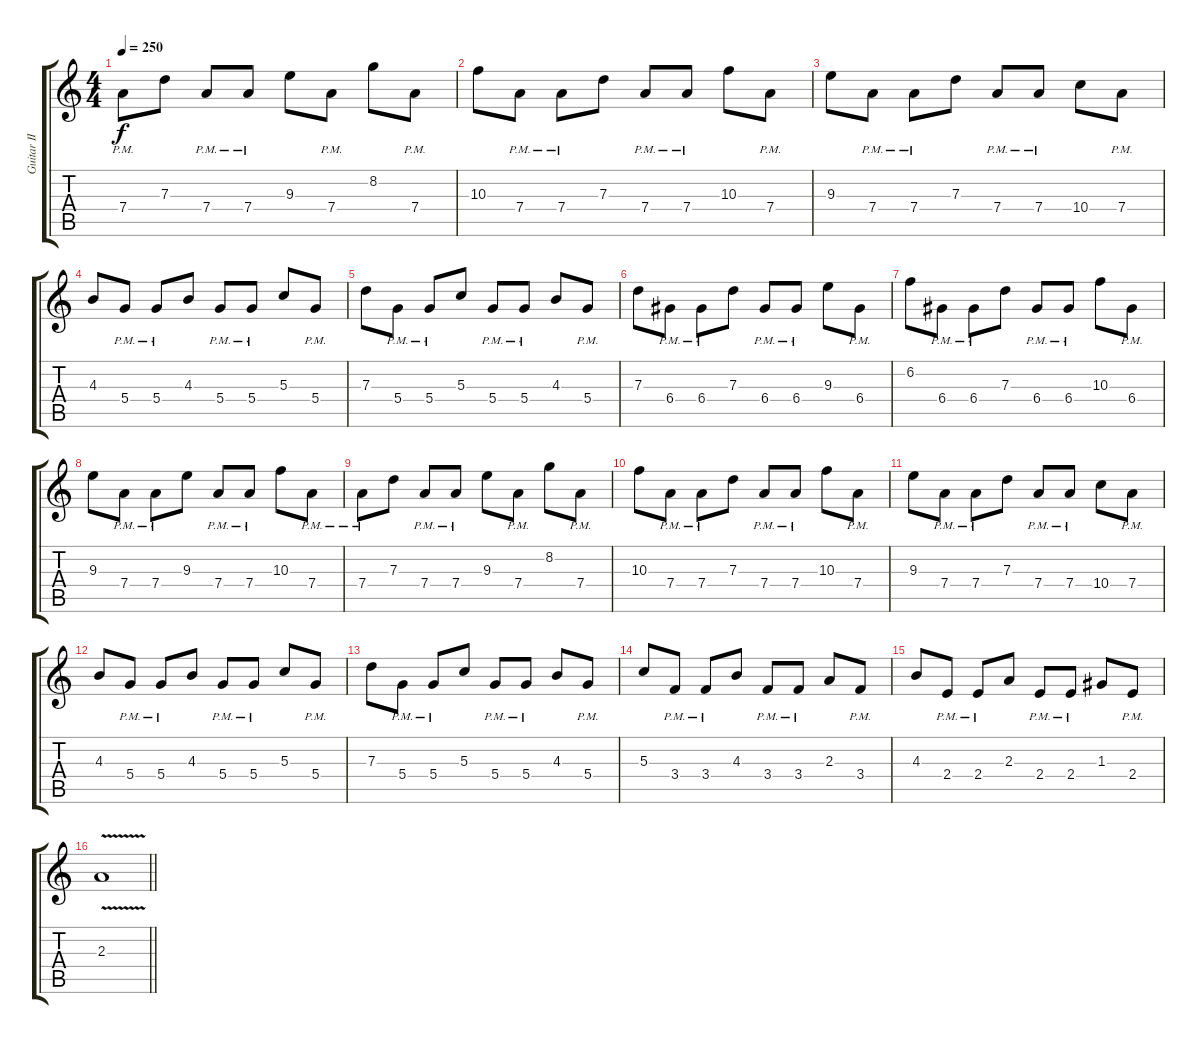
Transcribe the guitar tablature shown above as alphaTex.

\track ("Guitar II" "Guitar II") {instrument overdrivenguitar}
\staff {score tabs}
\tuning (E4 B3 G3 D3 A2 E2) {hide}
\ts (4 4)
\tempo 250
\clef g2
\ks c
7.4{pm}.8{dy f} 7.3.8 7.4{pm}.8 7.4{pm}.8 9.3.8 7.4{pm}.8 8.2.8 7.4{pm}.8 |
10.3.8 7.4{pm}.8 7.4{pm}.8 7.3.8 7.4{pm}.8 7.4{pm}.8 10.3.8 7.4{pm}.8 |
9.3.8 7.4{pm}.8 7.4{pm}.8 7.3.8 7.4{pm}.8 7.4{pm}.8 10.4.8 7.4{pm}.8 |
4.3.8 5.4{pm}.8 5.4{pm}.8 4.3.8 5.4{pm}.8 5.4{pm}.8 5.3.8 5.4{pm}.8 |
7.3.8 5.4{pm}.8 5.4{pm}.8 5.3.8 5.4{pm}.8 5.4{pm}.8 4.3.8 5.4{pm}.8 |
7.3.8 6.4{pm}.8 6.4{pm}.8 7.3.8 6.4{pm}.8 6.4{pm}.8 9.3.8 6.4{pm}.8 |
6.2.8 6.4{pm}.8 6.4{pm}.8 7.3.8 6.4{pm}.8 6.4{pm}.8 10.3.8 6.4{pm}.8 |
9.3.8 7.4{pm}.8 7.4{pm}.8 9.3.8 7.4{pm}.8 7.4{pm}.8 10.3.8 7.4{pm}.8 |
7.4{pm}.8 7.3.8 7.4{pm}.8 7.4{pm}.8 9.3.8 7.4{pm}.8 8.2.8 7.4{pm}.8 |
10.3.8 7.4{pm}.8 7.4{pm}.8 7.3.8 7.4{pm}.8 7.4{pm}.8 10.3.8 7.4{pm}.8 |
9.3.8 7.4{pm}.8 7.4{pm}.8 7.3.8 7.4{pm}.8 7.4{pm}.8 10.4.8 7.4{pm}.8 |
4.3.8 5.4{pm}.8 5.4{pm}.8 4.3.8 5.4{pm}.8 5.4{pm}.8 5.3.8 5.4{pm}.8 |
7.3.8 5.4{pm}.8 5.4{pm}.8 5.3.8 5.4{pm}.8 5.4{pm}.8 4.3.8 5.4{pm}.8 |
5.3.8 3.4{pm}.8 3.4{pm}.8 4.3.8 3.4{pm}.8 3.4{pm}.8 2.3.8 3.4{pm}.8 |
4.3.8 2.4{pm}.8 2.4{pm}.8 2.3.8 2.4{pm}.8 2.4{pm}.8 1.3.8 2.4{pm}.8 |
\barLineRight lightlight
2.3{v}.1
